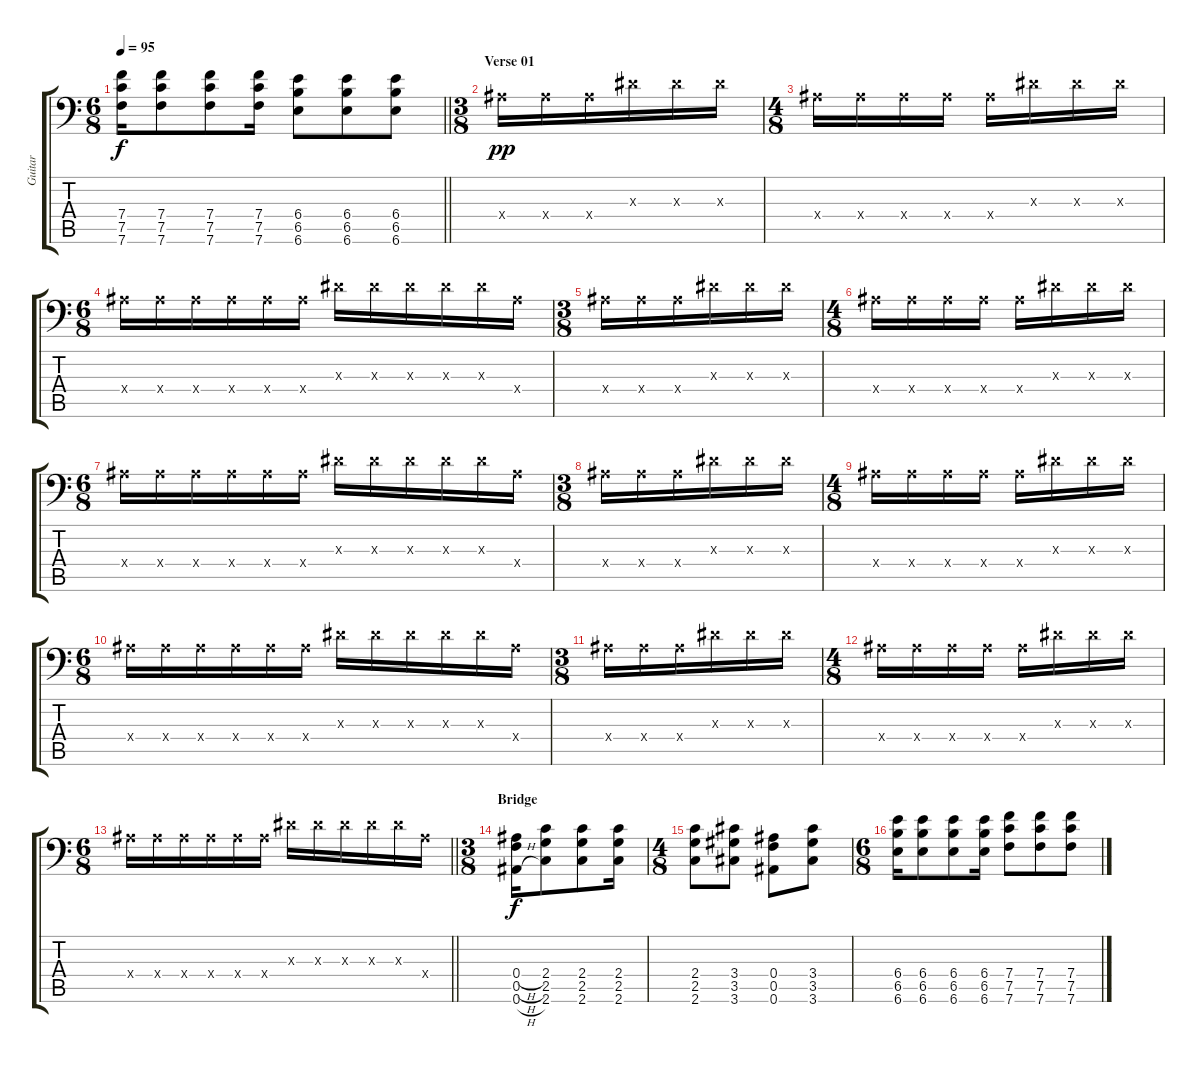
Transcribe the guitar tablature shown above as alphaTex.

\track ("Guitar" "Guitar") {instrument overdrivenguitar}
\staff {score tabs}
\tuning (C4 G3 Eb3 Bb2 F2 Bb1) {hide}
\ts (6 8)
\tempo 95
\clef f4
\barLineRight lightlight
\ks c
(7.4 7.5 7.6).16{dy f} (7.4 7.5 7.6).8 (7.4 7.5 7.6).8 (7.4 7.5 7.6).16 (6.4 6.5 6.6).8 (6.4 6.5 6.6).8 (6.4 6.5 6.6).8 |
\ts (3 8)
\section ("" "Verse 01")
0.4{x}.16{dy pp} 0.4{x}.16 0.4{x}.16 0.3{x}.16 0.3{x}.16 0.3{x}.16 |
\ts (4 8)
0.4{x}.16 0.4{x}.16 0.4{x}.16 0.4{x}.16 0.4{x}.16 0.3{x}.16 0.3{x}.16 0.3{x}.16 |
\ts (6 8)
0.4{x}.16 0.4{x}.16 0.4{x}.16 0.4{x}.16 0.4{x}.16 0.4{x}.16 0.3{x}.16 0.3{x}.16 0.3{x}.16 0.3{x}.16 0.3{x}.16 0.4{x}.16 |
\ts (3 8)
0.4{x}.16 0.4{x}.16 0.4{x}.16 0.3{x}.16 0.3{x}.16 0.3{x}.16 |
\ts (4 8)
0.4{x}.16 0.4{x}.16 0.4{x}.16 0.4{x}.16 0.4{x}.16 0.3{x}.16 0.3{x}.16 0.3{x}.16 |
\ts (6 8)
0.4{x}.16 0.4{x}.16 0.4{x}.16 0.4{x}.16 0.4{x}.16 0.4{x}.16 0.3{x}.16 0.3{x}.16 0.3{x}.16 0.3{x}.16 0.3{x}.16 0.4{x}.16 |
\ts (3 8)
0.4{x}.16 0.4{x}.16 0.4{x}.16 0.3{x}.16 0.3{x}.16 0.3{x}.16 |
\ts (4 8)
0.4{x}.16 0.4{x}.16 0.4{x}.16 0.4{x}.16 0.4{x}.16 0.3{x}.16 0.3{x}.16 0.3{x}.16 |
\ts (6 8)
0.4{x}.16 0.4{x}.16 0.4{x}.16 0.4{x}.16 0.4{x}.16 0.4{x}.16 0.3{x}.16 0.3{x}.16 0.3{x}.16 0.3{x}.16 0.3{x}.16 0.4{x}.16 |
\ts (3 8)
0.4{x}.16 0.4{x}.16 0.4{x}.16 0.3{x}.16 0.3{x}.16 0.3{x}.16 |
\ts (4 8)
0.4{x}.16 0.4{x}.16 0.4{x}.16 0.4{x}.16 0.4{x}.16 0.3{x}.16 0.3{x}.16 0.3{x}.16 |
\ts (6 8)
\barLineRight lightlight
0.4{x}.16 0.4{x}.16 0.4{x}.16 0.4{x}.16 0.4{x}.16 0.4{x}.16 0.3{x}.16 0.3{x}.16 0.3{x}.16 0.3{x}.16 0.3{x}.16 0.4{x}.16 |
\ts (3 8)
\section ("" "Bridge")
(0.4{h} 0.5{h} 0.6{h}).16{dy f} (2.4 2.5 2.6).8 (2.4 2.5 2.6).8 (2.4 2.5 2.6).16 |
\ts (4 8)
(2.4 2.5 2.6).8 (3.4 3.5 3.6).8 (0.4 0.5 0.6).8 (3.4 3.5 3.6).8 |
\ts (6 8)
(6.4 6.5 6.6).16 (6.4 6.5 6.6).8 (6.4 6.5 6.6).8 (6.4 6.5 6.6).16 (7.4 7.5 7.6).8 (7.4 7.5 7.6).8 (7.4 7.5 7.6).8
